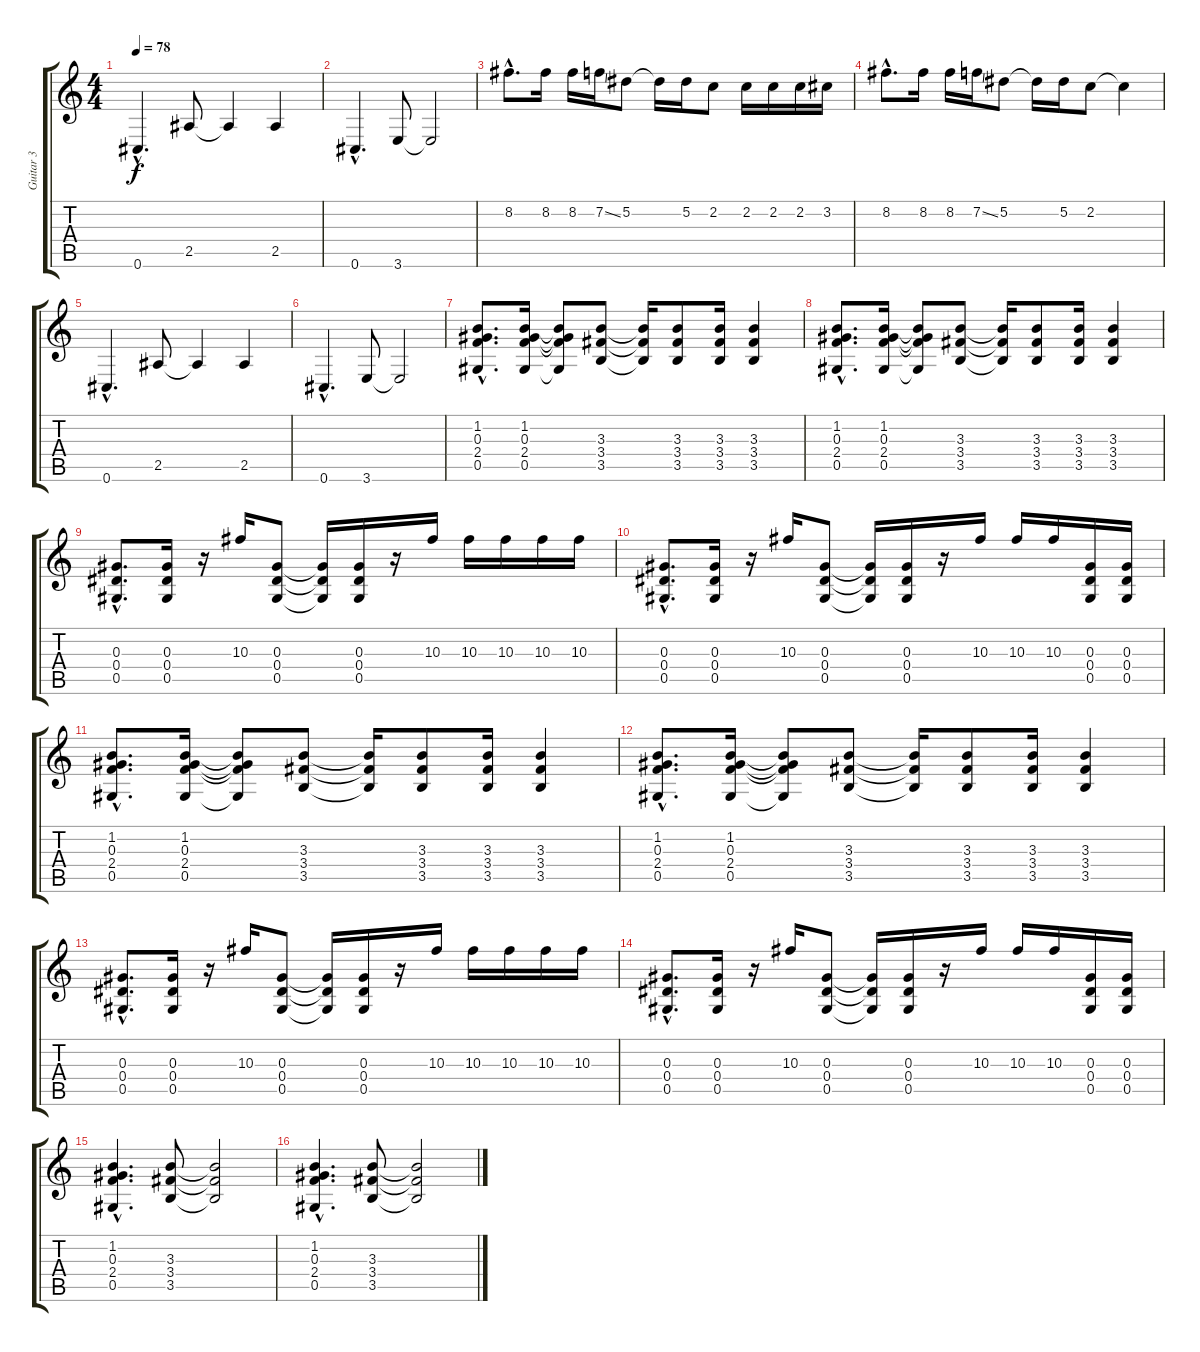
\track ("Guitar 3" "Guitar 3") {instrument overdrivenguitar}
\staff {score tabs}
\tuning (Eb4 Bb3 Ab3 Eb3 Ab2 Db2) {hide}
\ts (4 4)
\tempo 78
\clef g2
\ks c
0.6{hac}.4{d dy f} 2.5.8 2.5{t}.4 2.5.4 |
0.6{hac}.4{d} 3.6.8 3.6{t}.2 |
8.2{hac}.8{d} 8.2.16 8.2.16 7.2{ss}.16 5.2.8 5.2{t}.16 5.2.16 2.2.8 2.2.16 2.2.16 2.2.16 3.2.16 |
8.2{hac}.8{d} 8.2.16 8.2.16 7.2{ss}.16 5.2.8 5.2{t}.16 5.2.16 2.2.8 2.2{t}.4 |
0.6{hac}.4{d} 2.5.8 2.5{t}.4 2.5.4 |
0.6{hac}.4{d} 3.6.8 3.6{t}.2 |
(1.2{hac} 0.3{hac} 2.4{hac} 0.5{hac}).8{d} (1.2 0.3 2.4 0.5).16 (1.2{t} 0.3{t} 2.4{t} 0.5{t}).8 (3.3 3.4 3.5).8 (3.3{t} 3.4{t} 3.5{t}).16 (3.3 3.4 3.5).8 (3.3 3.4 3.5).16 (3.3 3.4 3.5).4 |
(1.2{hac} 0.3{hac} 2.4{hac} 0.5{hac}).8{d} (1.2 0.3 2.4 0.5).16 (1.2{t} 0.3{t} 2.4{t} 0.5{t}).8 (3.3 3.4 3.5).8 (3.3{t} 3.4{t} 3.5{t}).16 (3.3 3.4 3.5).8 (3.3 3.4 3.5).16 (3.3 3.4 3.5).4 |
(0.3{hac} 0.4{hac} 0.5{hac}).8{d} (0.3 0.4 0.5).16 r.16 10.3.16 (0.3 0.4 0.5).8 (0.3{t} 0.4{t} 0.5{t}).16 (0.3 0.4 0.5).16 r.16 10.3.16 10.3.16 10.3.16 10.3.16 10.3.16 |
(0.3{hac} 0.4{hac} 0.5{hac}).8{d} (0.3 0.4 0.5).16 r.16 10.3.16 (0.3 0.4 0.5).8 (0.3{t} 0.4{t} 0.5{t}).16 (0.3 0.4 0.5).16 r.16 10.3.16 10.3.16 10.3.16 (0.3 0.4 0.5).16 (0.3 0.4 0.5).16 |
(1.2{hac} 0.3{hac} 2.4{hac} 0.5{hac}).8{d} (1.2 0.3 2.4 0.5).16 (1.2{t} 0.3{t} 2.4{t} 0.5{t}).8 (3.3 3.4 3.5).8 (3.3{t} 3.4{t} 3.5{t}).16 (3.3 3.4 3.5).8 (3.3 3.4 3.5).16 (3.3 3.4 3.5).4 |
(1.2{hac} 0.3{hac} 2.4{hac} 0.5{hac}).8{d} (1.2 0.3 2.4 0.5).16 (1.2{t} 0.3{t} 2.4{t} 0.5{t}).8 (3.3 3.4 3.5).8 (3.3{t} 3.4{t} 3.5{t}).16 (3.3 3.4 3.5).8 (3.3 3.4 3.5).16 (3.3 3.4 3.5).4 |
(0.3{hac} 0.4{hac} 0.5{hac}).8{d} (0.3 0.4 0.5).16 r.16 10.3.16 (0.3 0.4 0.5).8 (0.3{t} 0.4{t} 0.5{t}).16 (0.3 0.4 0.5).16 r.16 10.3.16 10.3.16 10.3.16 10.3.16 10.3.16 |
(0.3{hac} 0.4{hac} 0.5{hac}).8{d} (0.3 0.4 0.5).16 r.16 10.3.16 (0.3 0.4 0.5).8 (0.3{t} 0.4{t} 0.5{t}).16 (0.3 0.4 0.5).16 r.16 10.3.16 10.3.16 10.3.16 (0.3 0.4 0.5).16 (0.3 0.4 0.5).16 |
(1.2{hac} 0.3{hac} 2.4{hac} 0.5{hac}).4{d} (3.3 3.4 3.5).8 (3.3{t} 3.4{t} 3.5{t}).2 |
(1.2{hac} 0.3{hac} 2.4{hac} 0.5{hac}).4{d} (3.3 3.4 3.5).8 (3.3{t} 3.4{t} 3.5{t}).2
